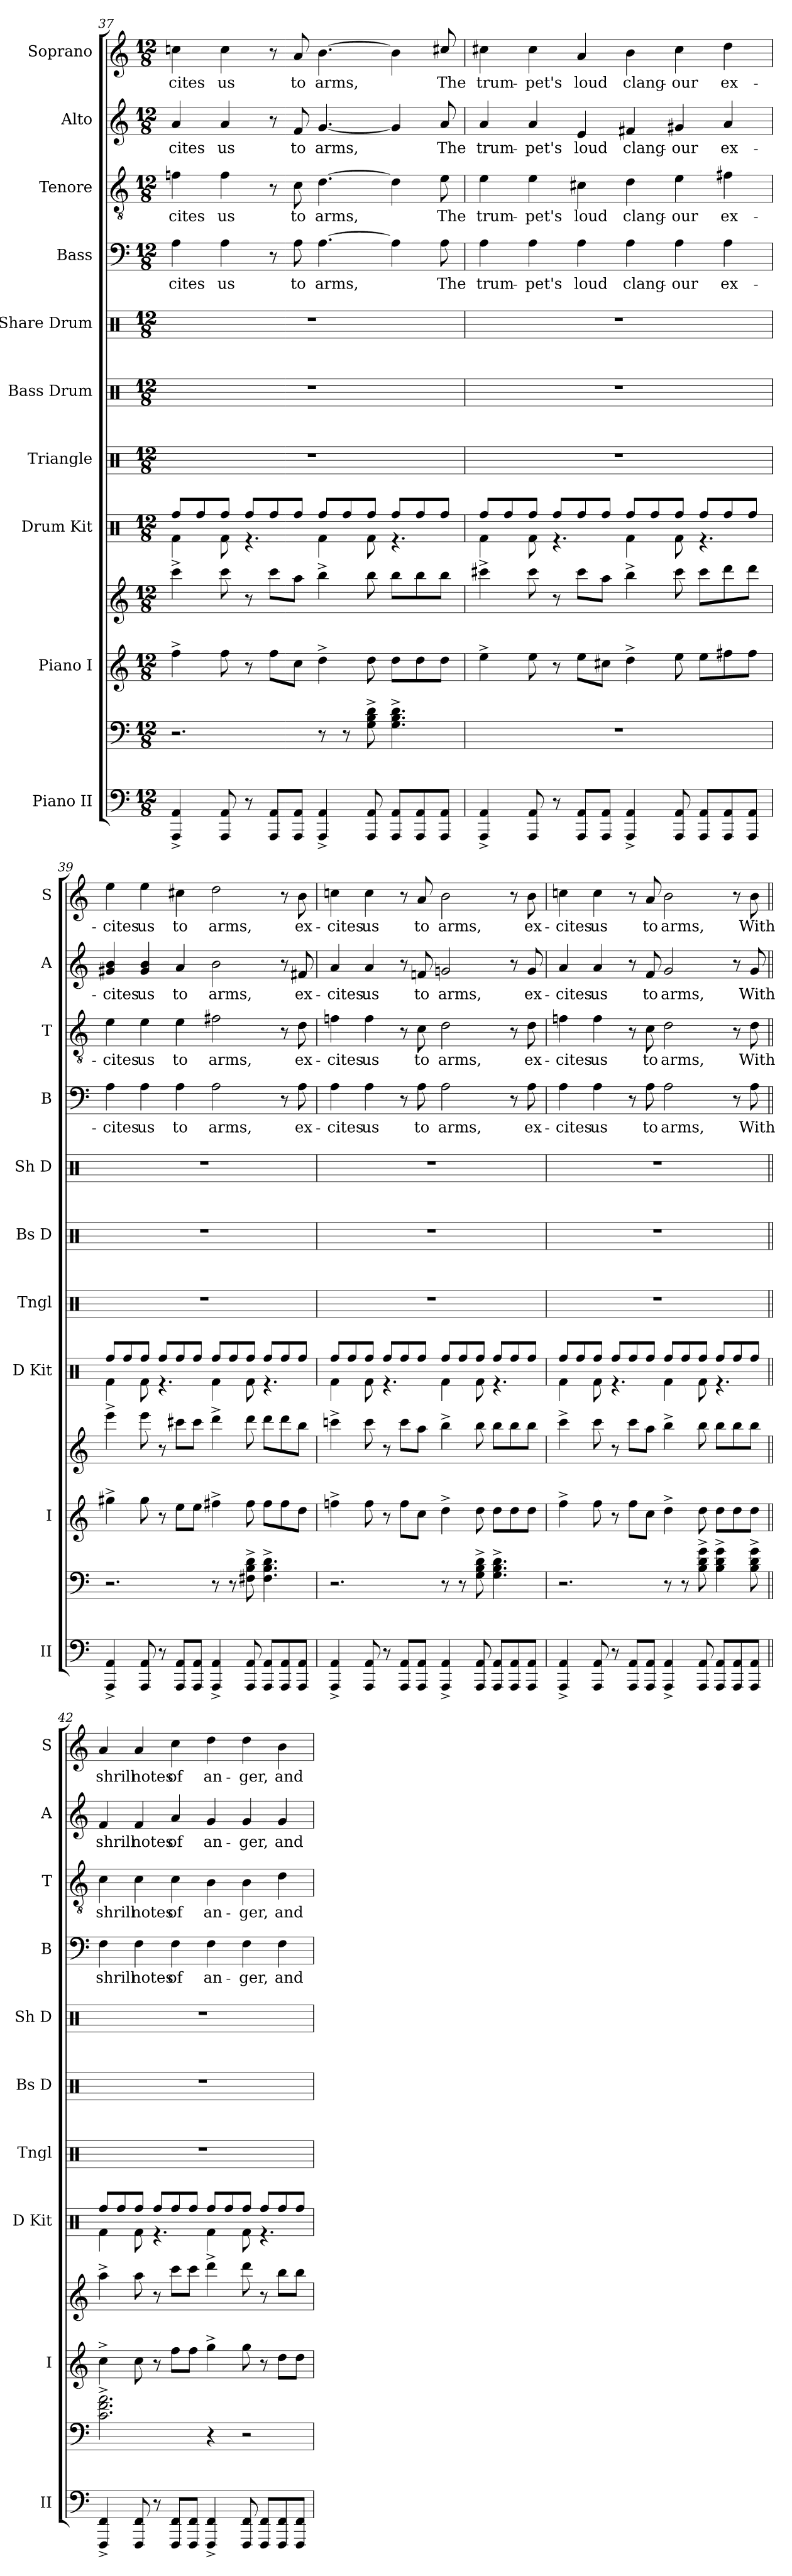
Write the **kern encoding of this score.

**kern	**kern	**kern	**kern	**kern	**kern	**kern	**kern	**kern	**text	**kern	**text	**kern	**text	**kern	**text
*part10	*part10	*part9	*part9	*part8	*part7	*part6	*part5	*part4	*part4	*part3	*part3	*part2	*part2	*part1	*part1
*staff12	*staff11	*staff10	*staff9	*staff8	*staff7	*staff6	*staff5	*staff4	*staff4	*staff3	*staff3	*staff2	*staff2	*staff1	*staff1
*I"Piano II	*	*I"Piano I	*	*I"Drum Kit	*I"Triangle	*I"Bass Drum	*I"Share Drum	*I"Bass	*	*I"Tenore	*	*I"Alto	*	*I"Soprano	*
*I'II	*	*I'I	*	*I'D Kit	*I'Tngl	*I'Bs D	*I'Sh D	*I'B	*	*I'T	*	*I'A	*	*I'S	*
!!LO:PB:g=z
*clefF4	*clefF4	*clefG2	*clefG2	*clefX	*clefX	*clefX	*clefX	*clefF4	*	*clefGv2	*	*clefG2	*	*clefG2	*
*k[]	*k[]	*k[]	*k[]	*k[]	*k[]	*k[]	*k[]	*k[]	*	*k[]	*	*k[]	*	*k[]	*
*M12/8	*M12/8	*M12/8	*M12/8	*M12/8	*M12/8	*M12/8	*M12/8	*M12/8	*	*M12/8	*	*M12/8	*	*M12/8	*
=37	=37	=37	=37	=37	=37	=37	=37	=37	=37	=37	=37	=37	=37	=37	=37
*	*	*	*	*^	*	*	*	*	*	*	*	*	*	*	*
!	!	!	!	!	!	!	!	!	!	!LO:LY:b	!	!LO:LY:b	!	!LO:LY:b	!	!LO:LY:b
4AAA/^ 4AA/^	2.r	4ff^\	4ccc^\	8Rff/L	4Rf\	1.r	1.r	1.r	4A\	-cites	4fn\	-cites	4a/	-cites	4ccn\	-cites
.	.	.	.	8Rff/	.	.	.	.	.	.	.	.	.	.	.	.
!	!	!	!	!	!	!	!	!	!	!LO:LY:b	!	!LO:LY:b	!	!LO:LY:b	!	!LO:LY:b
8AAA/ 8AA/	.	8ff\	8ccc\	8Rff/J	8Rf\	.	.	.	4A\	us	4f\	us	4a/	us	4cc\	us
8r	.	8r	8r	8Rff/L	4.r	.	.	.	.	.	.	.	.	.	.	.
8AAA/ 8AA/L	.	8ff\L	8ccc\L	8Rff/	.	.	.	.	8r	.	8r	.	8r	.	8r	.
!	!	!	!	!	!	!	!	!	!	!LO:LY:b	!	!LO:LY:b	!	!LO:LY:b	!	!LO:LY:b
8AAA/ 8AA/J	.	8cc\J	8aa\J	8Rff/J	.	.	.	.	8A\	to	8c\	to	8f/	to	8a/	to
!	!	!	!	!	!	!	!	!	!	!LO:LY:b	!	!LO:LY:b	!	!LO:LY:b	!	!LO:LY:b
4AAA/^ 4AA/^	8r	4dd^\	4bb^\	8Rff/L	4Rf\	.	.	.	[4.A\	arms,	[4.d\	arms,	[4.g/	arms,	[4.b\	arms,
.	8r	.	.	8Rff/	.	.	.	.	.	.	.	.	.	.	.	.
8AAA/ 8AA/	8G\^ 8B\^ 8d\^	8dd\	8bb\	8Rff/J	8Rf\	.	.	.	.	.	.	.	.	.	.	.
8AAA/ 8AA/L	4.G\^ 4.B\^ 4.d\^	8dd\L	8bb\L	8Rff/L	4.r	.	.	.	4A\]	.	4d\]	.	4g/]	.	4b\]	.
8AAA/ 8AA/	.	8dd\	8bb\	8Rff/	.	.	.	.	.	.	.	.	.	.	.	.
!	!	!	!	!	!	!	!	!	!	!LO:LY:b	!	!LO:LY:b	!	!LO:LY:b	!	!LO:LY:b
8AAA/ 8AA/J	.	8dd\J	8bb\J	8Rff/J	.	.	.	.	8A\	The	8e\	The	8a/	The	8cc#X/	The
=38	=38	=38	=38	=38	=38	=38	=38	=38	=38	=38	=38	=38	=38	=38	=38	=38
!	!	!	!	!	!	!	!	!	!	!LO:LY:b	!	!LO:LY:b	!	!LO:LY:b	!	!LO:LY:b
4AAA/^ 4AA/^	1.r	4ee^\	4ccc#X^\	8Rff/L	4Rf\	1.r	1.r	1.r	4A\	trum-	4e\	trum-	4a/	trum-	4cc#X\	trum-
.	.	.	.	8Rff/	.	.	.	.	.	.	.	.	.	.	.	.
!	!	!	!	!	!	!	!	!	!	!LO:LY:b	!	!LO:LY:b	!	!LO:LY:b	!	!LO:LY:b
8AAA/ 8AA/	.	8ee\	8ccc#\	8Rff/J	8Rf\	.	.	.	4A\	-pet's	4e\	-pet's	4a/	-pet's	4cc#\	-pet's
8r	.	8r	8r	8Rff/L	4.r	.	.	.	.	.	.	.	.	.	.	.
!	!	!	!	!	!	!	!	!	!	!LO:LY:b	!	!LO:LY:b	!	!LO:LY:b	!	!LO:LY:b
8AAA/ 8AA/L	.	8ee\L	8ccc#\L	8Rff/	.	.	.	.	4A\	loud	4c#X\	loud	4e/	loud	4a/	loud
8AAA/ 8AA/J	.	8cc#X\J	8aa\J	8Rff/J	.	.	.	.	.	.	.	.	.	.	.	.
!	!	!	!	!	!	!	!	!	!	!LO:LY:b	!	!LO:LY:b	!	!LO:LY:b	!	!LO:LY:b
4AAA/^ 4AA/^	.	4dd^\	4bb^\	8Rff/L	4Rf\	.	.	.	4A\	clang-	4d\	clang-	4f#X/	clang-	4b\	clang-
.	.	.	.	8Rff/	.	.	.	.	.	.	.	.	.	.	.	.
!	!	!	!	!	!	!	!	!	!	!LO:LY:b	!	!LO:LY:b	!	!LO:LY:b	!	!LO:LY:b
8AAA/ 8AA/	.	8ee\	8ccc#\	8Rff/J	8Rf\	.	.	.	4A\	-our	4e\	-our	4g#X/	-our	4cc#\	-our
8AAA/ 8AA/L	.	8ee\L	8ccc#\L	8Rff/L	4.r	.	.	.	.	.	.	.	.	.	.	.
!	!	!	!	!	!	!	!	!	!	!LO:LY:b	!	!LO:LY:b	!	!LO:LY:b	!	!LO:LY:b
8AAA/ 8AA/	.	8ff#X\	8ddd\	8Rff/	.	.	.	.	4A\	ex-	4f#X\	ex-	4a/	ex-	4dd\	ex-
8AAA/ 8AA/J	.	8ff#\J	8ddd\J	8Rff/J	.	.	.	.	.	.	.	.	.	.	.	.
=39	=39	=39	=39	=39	=39	=39	=39	=39	=39	=39	=39	=39	=39	=39	=39	=39
!	!	!	!	!	!	!	!	!	!	!LO:LY:b	!	!LO:LY:b	!	!LO:LY:b	!	!LO:LY:b
4AAA/^ 4AA/^	2.r	4gg#X^\	4eee^\	8Rff/L	4Rf\	1.r	1.r	1.r	4A\	-cites	4e\	-cites	4g#X/ 4b/	-cites	4ee\	-cites
.	.	.	.	8Rff/	.	.	.	.	.	.	.	.	.	.	.	.
!	!	!	!	!	!	!	!	!	!	!LO:LY:b	!	!LO:LY:b	!	!LO:LY:b	!	!LO:LY:b
8AAA/ 8AA/	.	8gg#\	8eee\	8Rff/J	8Rf\	.	.	.	4A\	us	4e\	us	4g#/ 4b/	us	4ee\	us
8r	.	8r	8r	8Rff/L	4.r	.	.	.	.	.	.	.	.	.	.	.
!	!	!	!	!	!	!	!	!	!	!LO:LY:b	!	!LO:LY:b	!	!LO:LY:b	!	!LO:LY:b
8AAA/ 8AA/L	.	8ee\L	8ccc#X\L	8Rff/	.	.	.	.	4A\	to	4e\	to	4a/	to	4cc#X\	to
8AAA/ 8AA/J	.	8ee\J	8ccc#\J	8Rff/J	.	.	.	.	.	.	.	.	.	.	.	.
!	!	!	!	!	!	!	!	!	!	!LO:LY:b	!	!LO:LY:b	!	!LO:LY:b	!	!LO:LY:b
4AAA/^ 4AA/^	8r	4ff#X^\	4ddd^\	8Rff/L	4Rf\	.	.	.	2A\	arms,	2f#X\	arms,	2b\	arms,	2dd\	arms,
.	8r	.	.	8Rff/	.	.	.	.	.	.	.	.	.	.	.	.
8AAA/ 8AA/	8F#X\^ 8B\^ 8d\^	8ff#\	8ddd\	8Rff/J	8Rf\	.	.	.	.	.	.	.	.	.	.	.
8AAA/ 8AA/L	4.F#\^ 4.B\^ 4.d\^	8ff#\L	8ddd\L	8Rff/L	4.r	.	.	.	.	.	.	.	.	.	.	.
8AAA/ 8AA/	.	8ff#\	8ddd\	8Rff/	.	.	.	.	8r	.	8r	.	8r	.	8r	.
!	!	!	!	!	!	!	!	!	!	!LO:LY:b	!	!LO:LY:b	!	!LO:LY:b	!	!LO:LY:b
8AAA/ 8AA/J	.	8dd\J	8bb\J	8Rff/J	.	.	.	.	8A\	ex-	8d\	ex-	8f#X/	ex-	8b\	ex-
!!LO:LB:g=z
=40	=40	=40	=40	=40	=40	=40	=40	=40	=40	=40	=40	=40	=40	=40	=40	=40
!	!	!	!	!	!	!	!	!	!	!LO:LY:b	!	!LO:LY:b	!	!LO:LY:b	!	!LO:LY:b
4AAA/^ 4AA/^	2.r	4ffn^\	4cccn^\	8Rff/L	4Rf\	1.r	1.r	1.r	4A\	-cites	4fn\	-cites	4a/	-cites	4ccn\	-cites
.	.	.	.	8Rff/	.	.	.	.	.	.	.	.	.	.	.	.
!	!	!	!	!	!	!	!	!	!	!LO:LY:b	!	!LO:LY:b	!	!LO:LY:b	!	!LO:LY:b
8AAA/ 8AA/	.	8ff\	8ccc\	8Rff/J	8Rf\	.	.	.	4A\	us	4f\	us	4a/	us	4cc\	us
8r	.	8r	8r	8Rff/L	4.r	.	.	.	.	.	.	.	.	.	.	.
8AAA/ 8AA/L	.	8ff\L	8ccc\L	8Rff/	.	.	.	.	8r	.	8r	.	8r	.	8r	.
!	!	!	!	!	!	!	!	!	!	!LO:LY:b	!	!LO:LY:b	!	!LO:LY:b	!	!LO:LY:b
8AAA/ 8AA/J	.	8cc\J	8aa\J	8Rff/J	.	.	.	.	8A\	to	8c\	to	8fn/	to	8a/	to
!	!	!	!	!	!	!	!	!	!	!LO:LY:b	!	!LO:LY:b	!	!LO:LY:b	!	!LO:LY:b
4AAA/^ 4AA/^	8r	4dd^\	4bb^\	8Rff/L	4Rf\	.	.	.	2A\	arms,	2d\	arms,	2gn/	arms,	2b\	arms,
.	8r	.	.	8Rff/	.	.	.	.	.	.	.	.	.	.	.	.
8AAA/ 8AA/	8G\^ 8B\^ 8d\^	8dd\	8bb\	8Rff/J	8Rf\	.	.	.	.	.	.	.	.	.	.	.
8AAA/ 8AA/L	4.G\^ 4.B\^ 4.d\^	8dd\L	8bb\L	8Rff/L	4.r	.	.	.	.	.	.	.	.	.	.	.
8AAA/ 8AA/	.	8dd\	8bb\	8Rff/	.	.	.	.	8r	.	8r	.	8r	.	8r	.
!	!	!	!	!	!	!	!	!	!	!LO:LY:b	!	!LO:LY:b	!	!LO:LY:b	!	!LO:LY:b
8AAA/ 8AA/J	.	8dd\J	8bb\J	8Rff/J	.	.	.	.	8A\	ex-	8d\	ex-	8g/	ex-	8b\	ex-
=41	=41	=41	=41	=41	=41	=41	=41	=41	=41	=41	=41	=41	=41	=41	=41	=41
!	!	!	!	!	!	!	!	!	!	!LO:LY:b	!	!LO:LY:b	!	!LO:LY:b	!	!LO:LY:b
4AAA/^ 4AA/^	2.r	4ff^\	4ccc^\	8Rff/L	4Rf\	1.r	1.r	1.r	4A\	-cites	4fn\	-cites	4a/	-cites	4ccn\	-cites
.	.	.	.	8Rff/	.	.	.	.	.	.	.	.	.	.	.	.
!	!	!	!	!	!	!	!	!	!	!LO:LY:b	!	!LO:LY:b	!	!LO:LY:b	!	!LO:LY:b
8AAA/ 8AA/	.	8ff\	8ccc\	8Rff/J	8Rf\	.	.	.	4A\	us	4f\	us	4a/	us	4cc\	us
8r	.	8r	8r	8Rff/L	4.r	.	.	.	.	.	.	.	.	.	.	.
8AAA/ 8AA/L	.	8ff\L	8ccc\L	8Rff/	.	.	.	.	8r	.	8r	.	8r	.	8r	.
!	!	!	!	!	!	!	!	!	!	!LO:LY:b	!	!LO:LY:b	!	!LO:LY:b	!	!LO:LY:b
8AAA/ 8AA/J	.	8cc\J	8aa\J	8Rff/J	.	.	.	.	8A\	to	8c\	to	8f/	to	8a/	to
!	!	!	!	!	!	!	!	!	!	!LO:LY:b	!	!LO:LY:b	!	!LO:LY:b	!	!LO:LY:b
4AAA/^ 4AA/^	8r	4dd^\	4bb^\	8Rff/L	4Rf\	.	.	.	2A\	arms,	2d\	arms,	2g/	arms,	2b\	arms,
.	8r	.	.	8Rff/	.	.	.	.	.	.	.	.	.	.	.	.
8AAA/ 8AA/	8B\^ 8d\^ 8g\^	8dd\	8bb\	8Rff/J	8Rf\	.	.	.	.	.	.	.	.	.	.	.
8AAA/ 8AA/L	4B\^ 4d\^ 4g\^	8dd\L	8bb\L	8Rff/L	4.r	.	.	.	.	.	.	.	.	.	.	.
8AAA/ 8AA/	.	8dd\	8bb\	8Rff/	.	.	.	.	8r	.	8r	.	8r	.	8r	.
!	!	!	!	!	!	!	!	!	!	!LO:LY:b	!	!LO:LY:b	!	!LO:LY:b	!	!LO:LY:b
8AAA/ 8AA/J	8B\^ 8d\^ 8g\^	8dd\J	8bb\J	8Rff/J	.	.	.	.	8A\	With	8d\	With	8g/	With	8b\	With
=42||	=42||	=42||	=42||	=42||	=42||	=42||	=42||	=42||	=42||	=42||	=42||	=42||	=42||	=42||	=42||	=42||
!	!	!	!	!	!	!	!	!	!	!LO:LY:b	!	!LO:LY:b	!	!LO:LY:b	!	!LO:LY:b
4FFF/^ 4FF/^	2.c\^ 2.f\^ 2.a\^	4cc^\	4aa^\	8Rff/L	4Rf\	1.r	1.r	1.r	4F\	shrill	4c\	shrill	4f/	shrill	4a/	shrill
.	.	.	.	8Rff/	.	.	.	.	.	.	.	.	.	.	.	.
!	!	!	!	!	!	!	!	!	!	!LO:LY:b	!	!LO:LY:b	!	!LO:LY:b	!	!LO:LY:b
8FFF/ 8FF/	.	8cc\	8aa\	8Rff/J	8Rf\	.	.	.	4F\	notes	4c\	notes	4f/	notes	4a/	notes
8r	.	8r	8r	8Rff/L	4.r	.	.	.	.	.	.	.	.	.	.	.
!	!	!	!	!	!	!	!	!	!	!LO:LY:b	!	!LO:LY:b	!	!LO:LY:b	!	!LO:LY:b
8FFF/ 8FF/L	.	8ff\L	8ccc\L	8Rff/	.	.	.	.	4F\	of	4c\	of	4a/	of	4cc\	of
8FFF/ 8FF/J	.	8ff\J	8ccc\J	8Rff/J	.	.	.	.	.	.	.	.	.	.	.	.
!	!	!	!	!	!	!	!	!	!	!LO:LY:b	!	!LO:LY:b	!	!LO:LY:b	!	!LO:LY:b
4FFF/^ 4FF/^	4r	4gg^\	4ddd^\	8Rff/L	4Rf\	.	.	.	4F\	an-	4B\	an-	4g/	an-	4dd\	an-
.	.	.	.	8Rff/	.	.	.	.	.	.	.	.	.	.	.	.
!	!	!	!	!	!	!	!	!	!	!LO:LY:b	!	!LO:LY:b	!	!LO:LY:b	!	!LO:LY:b
8FFF/ 8FF/	2r	8gg\	8ddd\	8Rff/J	8Rf\	.	.	.	4F\	-ger,	4B\	-ger,	4g/	-ger,	4dd\	-ger,
8FFF/ 8FF/L	.	8r	8r	8Rff/L	4.r	.	.	.	.	.	.	.	.	.	.	.
!	!	!	!	!	!	!	!	!	!	!LO:LY:b	!	!LO:LY:b	!	!LO:LY:b	!	!LO:LY:b
8FFF/ 8FF/	.	8dd\L	8bb\L	8Rff/	.	.	.	.	4F\	and	4d\	and	4g/	and	4b\	and
8FFF/ 8FF/J	.	8dd\J	8bb\J	8Rff/J	.	.	.	.	.	.	.	.	.	.	.	.
*	*	*	*	*v	*v	*	*	*	*	*	*	*	*	*	*	*
=	=	=	=	=	=	=	=	=	=	=	=	=	=	=	=
*-	*-	*-	*-	*-	*-	*-	*-	*-	*-	*-	*-	*-	*-	*-	*-
